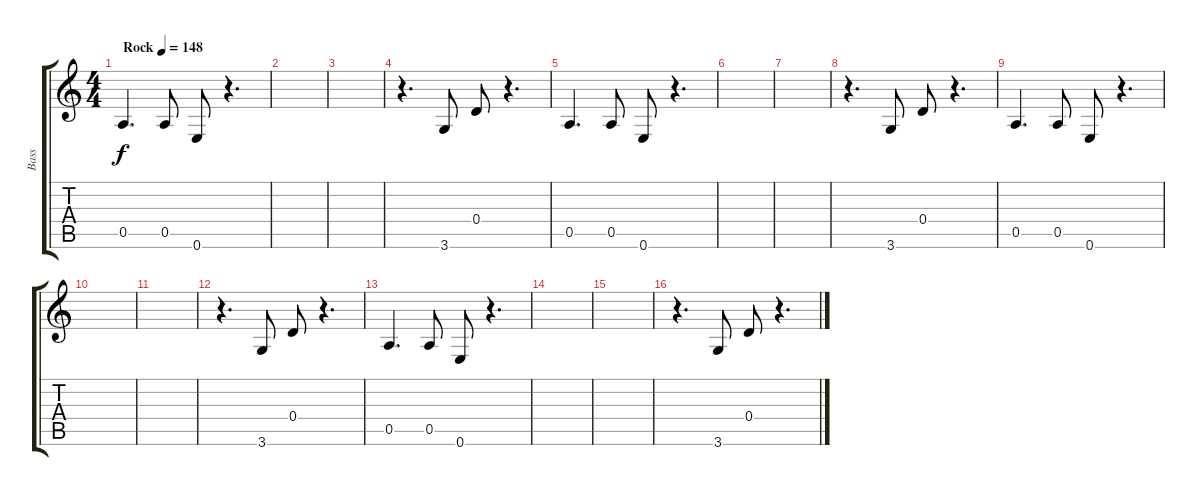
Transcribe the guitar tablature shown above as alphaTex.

\track ("Bass" "Bass") {instrument synthbass1}
\staff {score tabs}
\tuning (E4 B3 G3 D3 A2 E2) {hide}
\ts (4 4)
\tempo (148 "Rock")
\clef g2
\ks c
0.5.4{d dy f instrument synthbass1} 0.5.8 0.6.8 r.4{d} |
|
|
r.4{d} 3.6.8 0.4.8 r.4{d} |
0.5.4{d} 0.5.8 0.6.8 r.4{d} |
|
|
r.4{d} 3.6.8 0.4.8 r.4{d} |
0.5.4{d} 0.5.8 0.6.8 r.4{d} |
|
|
r.4{d} 3.6.8 0.4.8 r.4{d} |
0.5.4{d} 0.5.8 0.6.8 r.4{d} |
|
|
r.4{d} 3.6.8 0.4.8 r.4{d}
